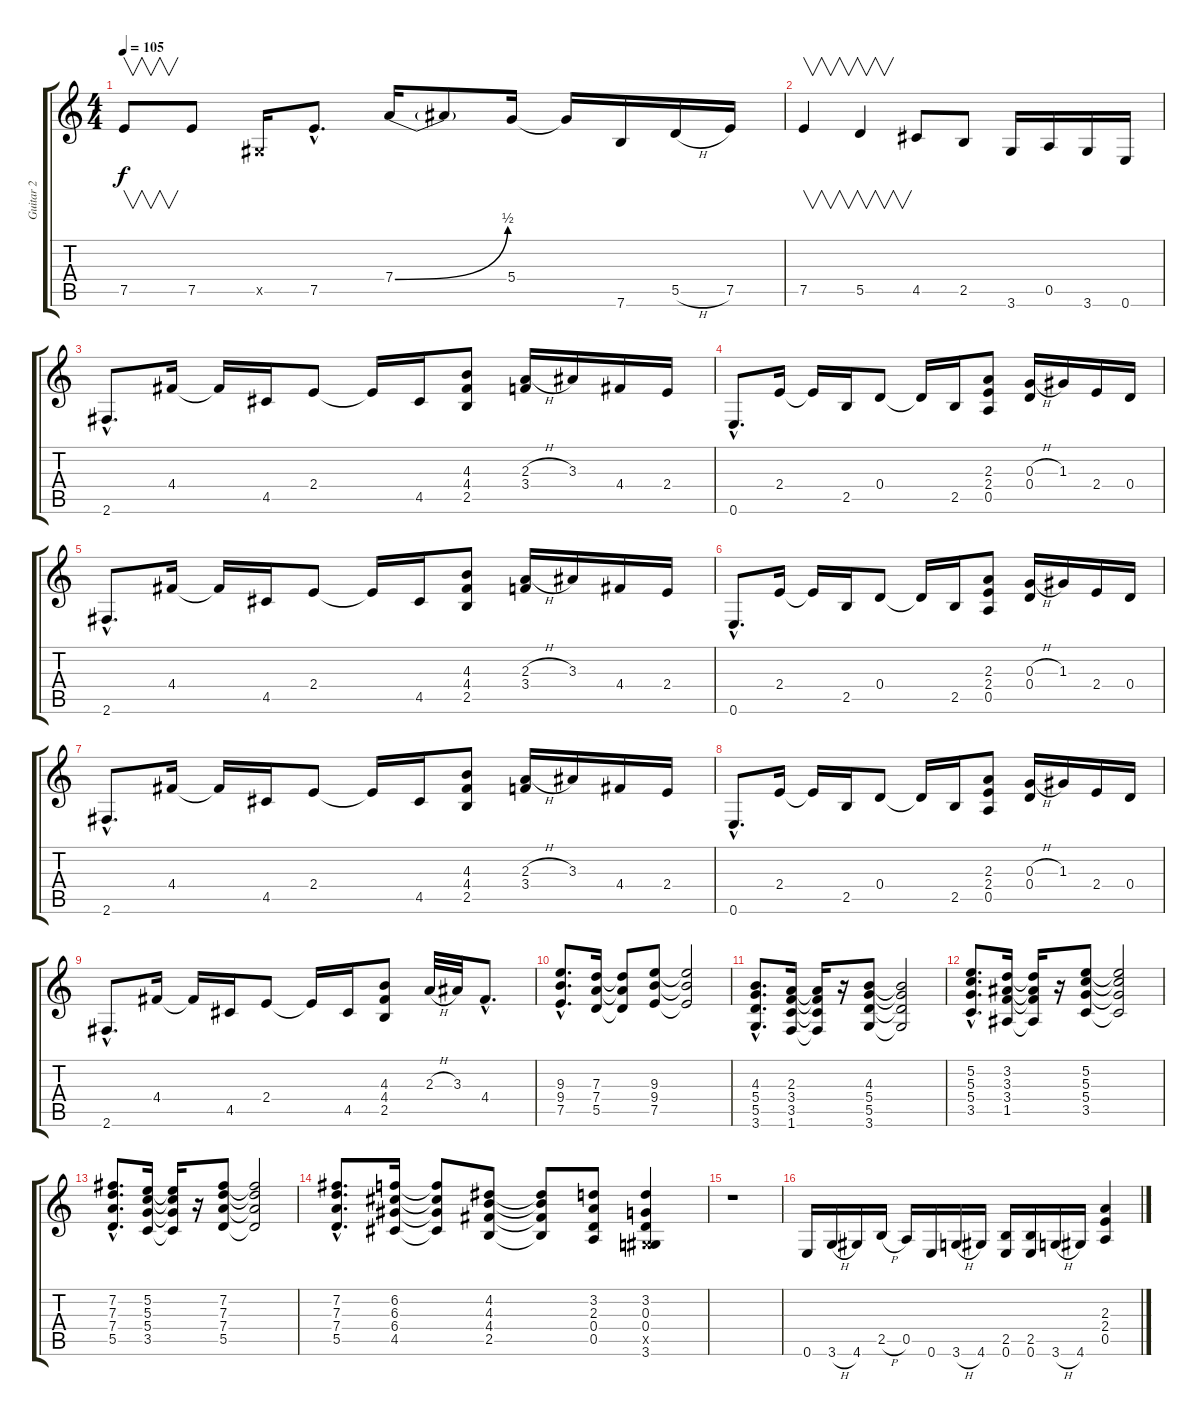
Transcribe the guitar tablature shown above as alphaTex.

\track ("Guitar 2" "Guitar 2") {instrument distortionguitar}
\staff {score tabs}
\tuning (E4 B3 G3 D3 A2 E2) {hide}
\ts (4 4)
\tempo 105
\clef g2
\ks c
7.5.8{v dy f} 7.5.8 -1.5{x}.16 7.5{hac}.8{d} 7.4{be (bend 0 0 60 2)}.16 7.4{t}.8 5.4.16 5.4{t}.16 7.6.16 5.5{h}.16 7.5.16 |
7.5.4{v} 5.5.4{v} 4.5.8 2.5.8 3.6.16 0.5.16 3.6.16 0.6.16 |
2.6{hac}.8{d} 4.4.16 4.4{t}.16 4.5.16 2.4.8 2.4{t}.16 4.5.16 (4.3 4.4 2.5).8 (2.3{h} 3.4).16 3.3.16 4.4.16 2.4.16 |
0.6{hac}.8{d} 2.4.16 2.4{t}.16 2.5.16 0.4.8 0.4{t}.16 2.5.16 (2.3 2.4 0.5).8 (0.3{h} 0.4).16 1.3.16 2.4.16 0.4.16 |
2.6{hac}.8{d} 4.4.16 4.4{t}.16 4.5.16 2.4.8 2.4{t}.16 4.5.16 (4.3 4.4 2.5).8 (2.3{h} 3.4).16 3.3.16 4.4.16 2.4.16 |
0.6{hac}.8{d} 2.4.16 2.4{t}.16 2.5.16 0.4.8 0.4{t}.16 2.5.16 (2.3 2.4 0.5).8 (0.3{h} 0.4).16 1.3.16 2.4.16 0.4.16 |
2.6{hac}.8{d} 4.4.16 4.4{t}.16 4.5.16 2.4.8 2.4{t}.16 4.5.16 (4.3 4.4 2.5).8 (2.3{h} 3.4).16 3.3.16 4.4.16 2.4.16 |
0.6{hac}.8{d} 2.4.16 2.4{t}.16 2.5.16 0.4.8 0.4{t}.16 2.5.16 (2.3 2.4 0.5).8 (0.3{h} 0.4).16 1.3.16 2.4.16 0.4.16 |
2.6{hac}.8{d} 4.4.16 4.4{t}.16 4.5.16 2.4.8 2.4{t}.16 4.5.16 (4.3 4.4 2.5).8 2.3{h}.32 3.3.32 4.4{hac}.8{d} |
(9.3{hac} 9.4{hac} 7.5{hac}).8{d} (7.3 7.4 5.5).16 (7.3{t} 7.4{t} 5.5{t}).8 (9.3 9.4 7.5).8 (9.3{t} 9.4{t} 7.5{t}).2 |
(4.3{hac} 5.4{hac} 5.5{hac} 3.6{hac}).8{d} (2.3 3.4 3.5 1.6).16 (2.3{t} 3.4{t} 3.5{t} 1.6{t}).16 r.16 (4.3 5.4 5.5 3.6).8 (4.3{t} 5.4{t} 5.5{t} 3.6{t}).2 |
(5.2{hac} 5.3{hac} 5.4{hac} 3.5{hac}).8{d} (3.2 3.3 3.4 1.5).16 (3.2{t} 3.3{t} 3.4{t} 1.5{t}).16 r.16 (5.2 5.3 5.4 3.5).8 (5.2{t} 5.3{t} 5.4{t} 3.5{t}).2 |
(7.2{hac} 7.3{hac} 7.4{hac} 5.5{hac}).8{d} (5.2 5.3 5.4 3.5).16 (5.2{t} 5.3{t} 5.4{t} 3.5{t}).16 r.16 (7.2 7.3 7.4 5.5).8 (7.2{t} 7.3{t} 7.4{t} 5.5{t}).2 |
(7.2{hac} 7.3{hac} 7.4{hac} 5.5{hac}).8{d} (6.2 6.3 6.4 4.5).16 (6.2{t} 6.3{t} 6.4{t} 4.5{t}).8 (4.2 4.3 4.4 2.5).8 (4.2{t} 4.3{t} 4.4{t} 2.5{t}).8 (3.2 2.3 0.4 0.5).8 (3.2 0.3 0.4 -1.5{x} 3.6).4 |
r.1 |
0.6.16 3.6{h}.16 4.6.16 2.5{h}.16 0.5.16 0.6.16 3.6{h}.16 4.6.16 (2.5 0.6).16 (2.5 0.6).16 3.6{h}.16 4.6.16 (2.3 2.4 0.5).4
